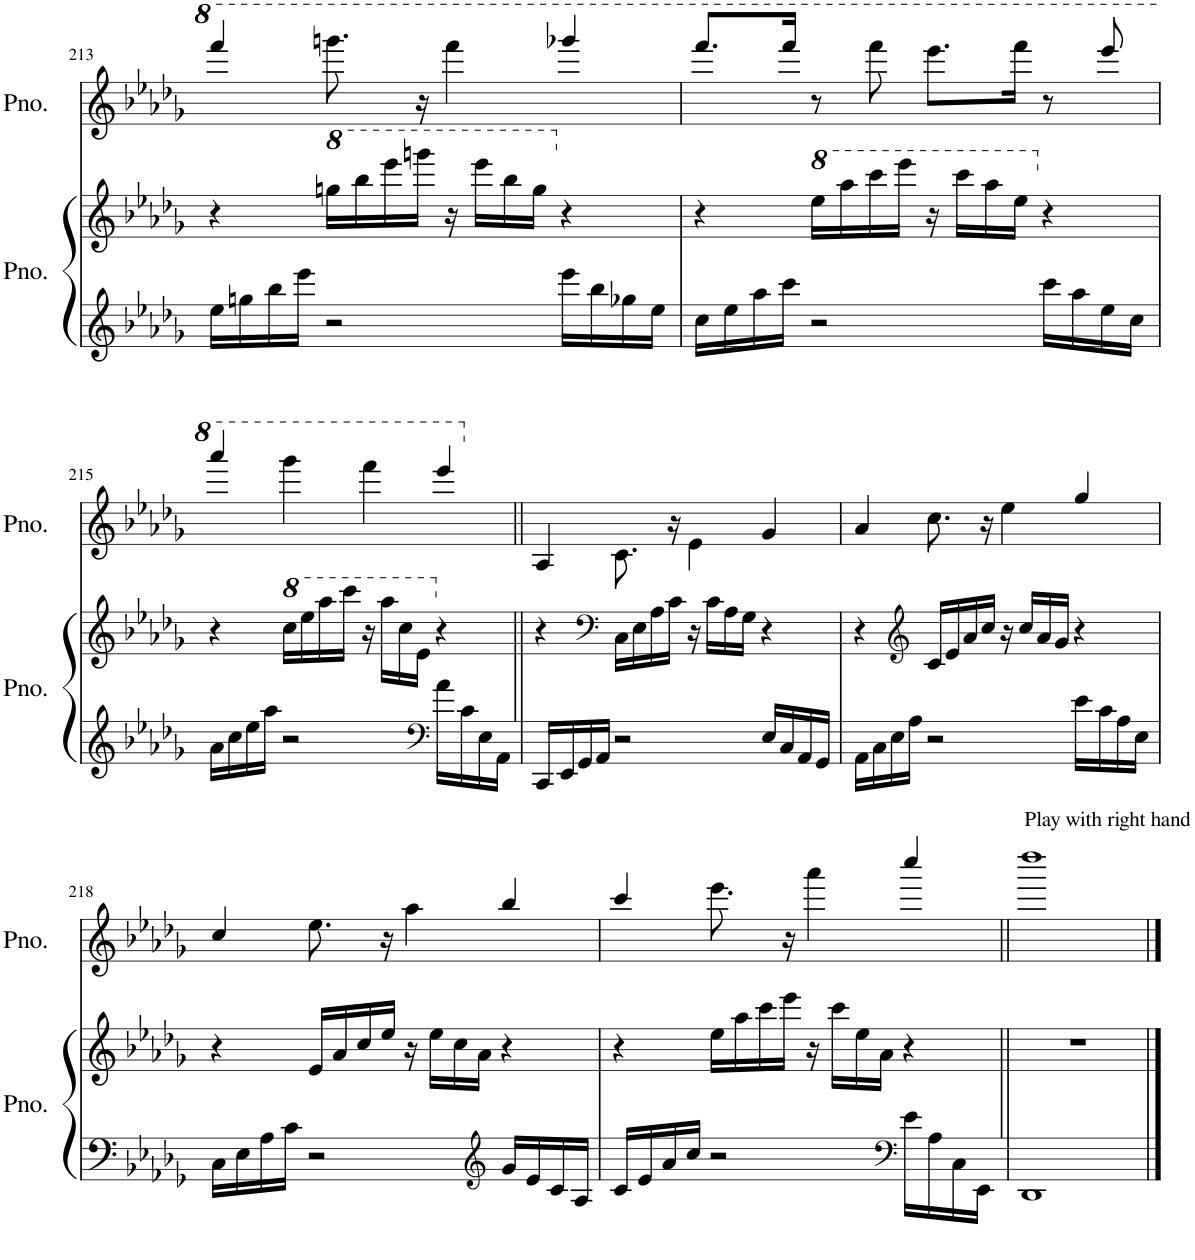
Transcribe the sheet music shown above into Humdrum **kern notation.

**kern	**kern	**kern
*part2	*part2	*part1
*staff3	*staff2	*staff1
*I"Piano	*	*I"Piano
*I'Pno.	*	*I'Pno.
!!LO:PB:g=z
*clefG2	*clefG2	*clefG2
*k[b-e-a-d-g-]	*k[b-e-a-d-g-]	*k[b-e-a-d-g-]
*M4/4	*M4/4	*M4/4
=213	=213	=213
16ee-\LL	4r	4ffff/
16ggn\	.	.
16bb-\	.	.
16eee-\JJ	.	.
*	*8va	*
2r	16gggn\LL	8.ggggn\
.	16bbb-\	.
.	16eeee-\	.
.	16ggggn\JJ	16r
.	16r	4ffff\
.	16eeee-\LL	.
.	16bbb-\	.
.	16ggg\JJ	.
*	*X8va	*
16eee-\LL	4r	4gggg-X/
16bb-\	.	.
16gg-X\	.	.
16ee-\JJ	.	.
=214	=214	=214
16cc\LL	4r	8.ffff/L
16ee-\	.	.
16aa-\	.	.
16ccc\JJ	.	16ffff/Jk
*	*8va	*
2r	16eee-\LL	8r
.	16aaa-\	.
.	16cccc\	8ffff\
.	16eeee-\JJ	.
.	16r	8.eeee-\L
.	16cccc\LL	.
.	16aaa-\	.
.	16eee-\JJ	16ffff\Jk
*	*X8va	*
16ccc\LL	4r	8r
16aa-\	.	.
16ee-\	.	8eeee-/
16cc\JJ	.	.
!!LO:LB:g=z
=215	=215	=215
16a-\LL	4r	4aaaa-/
16cc\	.	.
16ee-\	.	.
16aa-\JJ	.	.
*	*8va	*
2r	16ccc\LL	4gggg-\
.	16eee-\	.
.	16aaa-\	.
.	16cccc\JJ	.
.	16r	4ffff\
.	16aaa-\LL	.
.	16ccc\	.
.	16ee-\JJ	.
*clefF4	*	*
*	*X8va	*
16a-\LL	4r	4eeee-/
16c\	.	.
16E-\	.	.
16AA-\JJ	.	.
=216||	=216||	=216||
16CC/LL	4r	4A-/
16EE-/	.	.
16GG-/	.	.
16AA-/JJ	.	.
*	*clefF4	*
2r	16C\LL	8.c\
.	16E-\	.
.	16A-\	.
.	16c\JJ	16r
.	16r	4e-\
.	16c\LL	.
.	16A-\	.
.	16G-\JJ	.
16E-/LL	4r	4g-/
16C/	.	.
16AA-/	.	.
16GG-/JJ	.	.
=217	=217	=217
16AA-\LL	4r	4a-/
16C\	.	.
16E-\	.	.
16A-\JJ	.	.
*	*clefG2	*
2r	16c/LL	8.cc\
.	16e-/	.
.	16a-/	.
.	16cc/JJ	16r
.	16r	4ee-\
.	16cc/LL	.
.	16a-/	.
.	16g-/JJ	.
16e-\LL	4r	4gg-/
16c\	.	.
16A-\	.	.
16E-\JJ	.	.
!!LO:LB:g=z
=218	=218	=218
16C\LL	4r	4cc/
16E-\	.	.
16A-\	.	.
16c\JJ	.	.
2r	16e-/LL	8.ee-\
.	16a-/	.
.	16cc/	.
.	16ee-/JJ	16r
.	16r	4aa-\
.	16ee-\LL	.
.	16cc\	.
.	16a-\JJ	.
*clefG2	*	*
16g-/LL	4r	4bb-/
16e-/	.	.
16c/	.	.
16A-/JJ	.	.
=219	=219	=219
16c/LL	4r	4ccc/
16e-/	.	.
16a-/	.	.
16cc/JJ	.	.
2r	16ee-\LL	8.eee-\
.	16aa-\	.
.	16ccc\	.
.	16eee-\JJ	16r
.	16r	4aaa-\
.	16ccc\LL	.
.	16ee-\	.
.	16a-\JJ	.
*clefF4	*	*
16e-\LL	4r	4cccc/
16A-\	.	.
16C\	.	.
16EE-\JJ	.	.
=220||	=220||	=220||
!	!	!LO:TX:a:t=Play with right hand
1DD-	1r	1dddd-
==	==	==
*-	*-	*-
